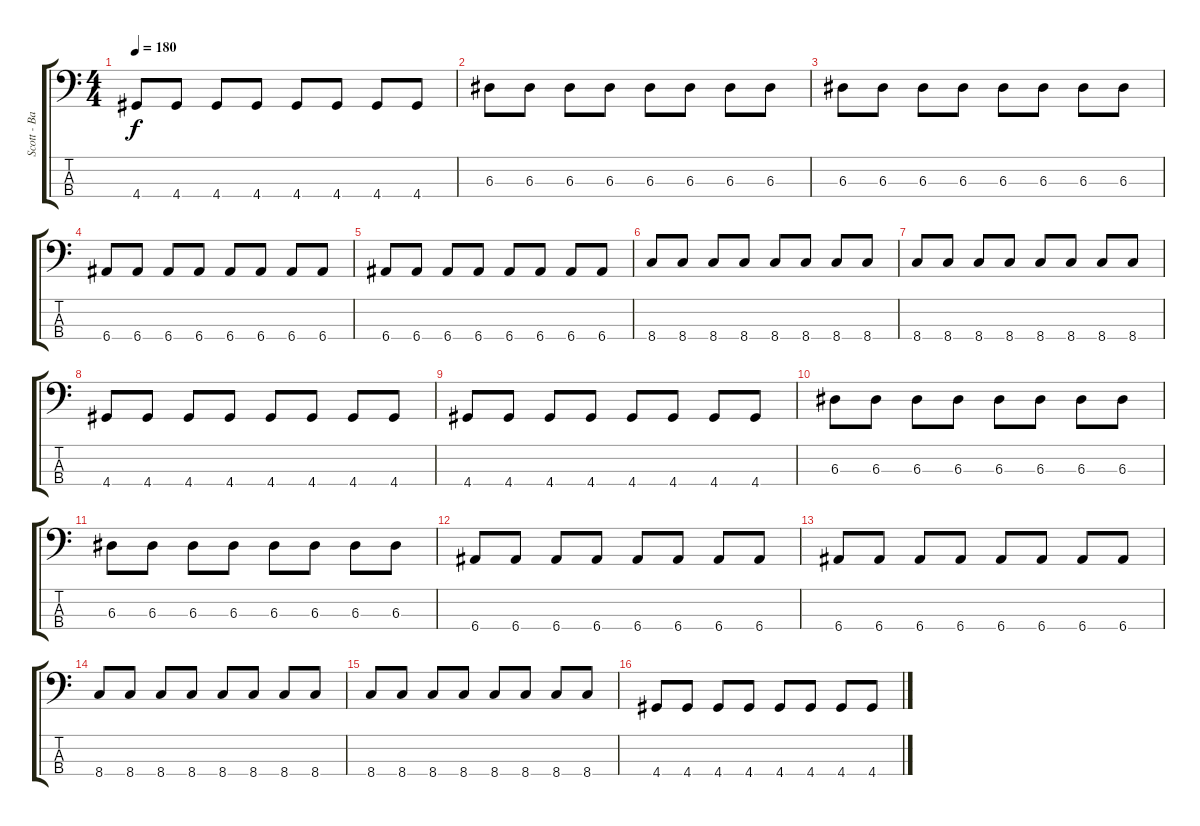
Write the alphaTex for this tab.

\track ("Scott - Bass" "Scott - Ba") {instrument electricbasspick}
\staff {score tabs}
\tuning (G2 D2 A1 E1) {hide}
\ts (4 4)
\tempo 180
\clef f4
\ks c
4.4.8{dy f} 4.4.8 4.4.8 4.4.8 4.4.8 4.4.8 4.4.8 4.4.8 |
6.3.8 6.3.8 6.3.8 6.3.8 6.3.8 6.3.8 6.3.8 6.3.8 |
6.3.8 6.3.8 6.3.8 6.3.8 6.3.8 6.3.8 6.3.8 6.3.8 |
6.4.8 6.4.8 6.4.8 6.4.8 6.4.8 6.4.8 6.4.8 6.4.8 |
6.4.8 6.4.8 6.4.8 6.4.8 6.4.8 6.4.8 6.4.8 6.4.8 |
8.4.8 8.4.8 8.4.8 8.4.8 8.4.8 8.4.8 8.4.8 8.4.8 |
8.4.8 8.4.8 8.4.8 8.4.8 8.4.8 8.4.8 8.4.8 8.4.8 |
4.4.8 4.4.8 4.4.8 4.4.8 4.4.8 4.4.8 4.4.8 4.4.8 |
4.4.8 4.4.8 4.4.8 4.4.8 4.4.8 4.4.8 4.4.8 4.4.8 |
6.3.8 6.3.8 6.3.8 6.3.8 6.3.8 6.3.8 6.3.8 6.3.8 |
6.3.8 6.3.8 6.3.8 6.3.8 6.3.8 6.3.8 6.3.8 6.3.8 |
6.4.8 6.4.8 6.4.8 6.4.8 6.4.8 6.4.8 6.4.8 6.4.8 |
6.4.8 6.4.8 6.4.8 6.4.8 6.4.8 6.4.8 6.4.8 6.4.8 |
8.4.8 8.4.8 8.4.8 8.4.8 8.4.8 8.4.8 8.4.8 8.4.8 |
8.4.8 8.4.8 8.4.8 8.4.8 8.4.8 8.4.8 8.4.8 8.4.8 |
4.4.8 4.4.8 4.4.8 4.4.8 4.4.8 4.4.8 4.4.8 4.4.8
